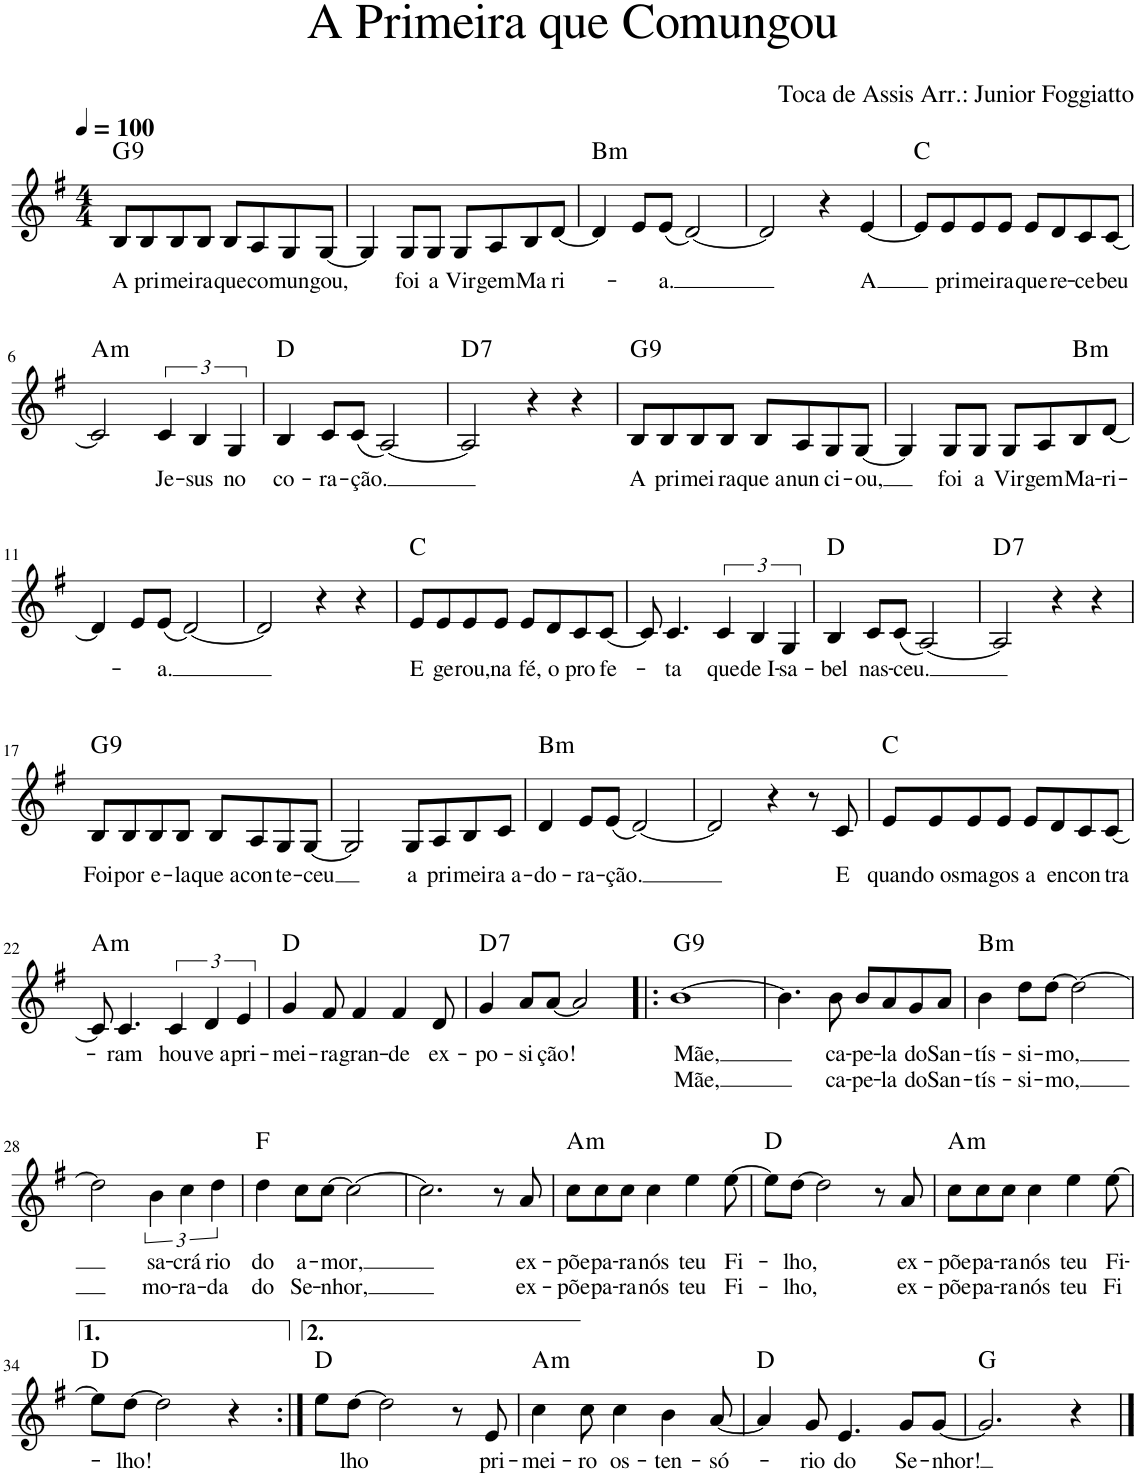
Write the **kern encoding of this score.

**kern	**text	**text	**harte
*part1	*part1	*part1	*part1
*staff1	*staff1	*staff1	*
*I"Voz	*	*	*
*I'Vo.	*	*	*
*clefG2	*	*	*
*k[f#]	*	*	*
*M4/4	*	*	*
*MM100	*	*	*
=1	=1	=1	=1
!	!LO:LY:b	!	!LO:H:kt=9
8B/L	A	.	G:9
!	!LO:LY:b	!	!
8B/	pri-	.	.
!	!LO:LY:b	!	!
8B/	-mei-	.	.
!	!LO:LY:b	!	!
8B/J	-ra	.	.
!	!LO:LY:b	!	!
8B/L	que	.	.
!	!LO:LY:b	!	!
8A/	co-	.	.
!	!LO:LY:b	!	!
8G/	-mun-	.	.
!	!LO:LY:b	!	!
[8G/J	-gou,	.	.
=2	=2	=2	=2
4G/]	.	.	.
!	!LO:LY:b	!	!
8G/L	foi	.	.
!	!LO:LY:b	!	!
8G/J	a	.	.
!	!LO:LY:b	!	!
8G/L	Vir-	.	.
!	!LO:LY:b	!	!
8A/	-gem	.	.
!	!LO:LY:b	!	!
8B/	Ma-	.	.
!	!LO:LY:b	!	!
[8d/J	-ri-	.	.
=3	=3	=3	=3
!	!	!	!LO:H:kt=m
4d/]	.	.	B:min
8e/L	.	.	.
!	!LO:LY:b	!	!
(8e/J	-a.	.	.
[2d/)	.	.	.
=4	=4	=4	=4
2d/]	.	.	.
4r	.	.	.
!	!LO:LY:b	!	!
[4e/	A	.	.
=5	=5	=5	=5
8e/L]	.	.	C:maj
!	!LO:LY:b	!	!
8e/	pri-	.	.
!	!LO:LY:b	!	!
8e/	-mei-	.	.
!	!LO:LY:b	!	!
8e/J	-ra	.	.
!	!LO:LY:b	!	!
8e/L	que	.	.
!	!LO:LY:b	!	!
8d/	re-	.	.
!	!LO:LY:b	!	!
8c/	-ce-	.	.
!	!LO:LY:b	!	!
[8c/J	-beu	.	.
!!LO:LB:g=z
=6	=6	=6	=6
!	!	!	!LO:H:kt=m
2c/]	.	.	A:min
!	!LO:LY:b	!	!
6c/	Je-	.	.
!	!LO:LY:b	!	!
6B/	-sus	.	.
!	!LO:LY:b	!	!
6G/	no	.	.
=7	=7	=7	=7
!	!LO:LY:b	!	!
4B/	co-	.	D:maj
!	!LO:LY:b	!	!
8c/L	-ra-	.	.
!	!LO:LY:b	!	!
(8c/J	-ção.	.	.
[2A/)	.	.	.
=8	=8	=8	=8
!	!	!	!LO:H:kt=7
2A/]	.	.	D:7
4r	.	.	.
4r	.	.	.
=9	=9	=9	=9
!	!LO:LY:b	!	!LO:H:kt=9
8B/L	A	.	G:9
!	!LO:LY:b	!	!
8B/	pri-	.	.
!	!LO:LY:b	!	!
8B/	-mei-	.	.
!	!LO:LY:b	!	!
8B/J	-ra	.	.
!	!LO:LY:b	!	!
8B/L	que a-	.	.
!	!LO:LY:b	!	!
8A/	-nun-	.	.
!	!LO:LY:b	!	!
8G/	-ci-	.	.
!	!LO:LY:b	!	!
[8G/J	-ou,	.	.
=10	=10	=10	=10
4G/]	.	.	.
!	!LO:LY:b	!	!
8G/L	foi	.	.
!	!LO:LY:b	!	!
8G/J	a	.	.
!	!LO:LY:b	!	!
8G/L	Vir-	.	.
!	!LO:LY:b	!	!
8A/	-gem	.	.
!	!LO:LY:b	!	!LO:H:kt=m
8B/	Ma-	.	B:min
!	!LO:LY:b	!	!
[8d/J	-ri-	.	.
!!LO:LB:g=z
=11	=11	=11	=11
4d/]	.	.	.
8e/L	.	.	.
!	!LO:LY:b	!	!
(8e/J	-a.	.	.
[2d/)	.	.	.
=12	=12	=12	=12
2d/]	.	.	.
4r	.	.	.
4r	.	.	.
=13	=13	=13	=13
!	!LO:LY:b	!	!
8e/L	E	.	C:maj
!	!LO:LY:b	!	!
8e/	ge-	.	.
!	!LO:LY:b	!	!
8e/	-rou,	.	.
!	!LO:LY:b	!	!
8e/J	na	.	.
!	!LO:LY:b	!	!
8e/L	fé,	.	.
!	!LO:LY:b	!	!
8d/	o	.	.
!	!LO:LY:b	!	!
8c/	pro-	.	.
!	!LO:LY:b	!	!
[8c/J	-fe-	.	.
=14	=14	=14	=14
8c/]	.	.	.
!	!LO:LY:b	!	!
4.c/	-ta	.	.
!	!LO:LY:b	!	!
6c/	que	.	.
!	!LO:LY:b	!	!
6B/	de I-	.	.
!	!LO:LY:b	!	!
6G/	-sa-	.	.
=15	=15	=15	=15
!	!LO:LY:b	!	!
4B/	-bel	.	D:maj
!	!LO:LY:b	!	!
8c/L	nas-	.	.
!	!LO:LY:b	!	!
(8c/J	-ceu.	.	.
[2A/)	.	.	.
=16	=16	=16	=16
!	!	!	!LO:H:kt=7
2A/]	.	.	D:7
4r	.	.	.
4r	.	.	.
!!LO:LB:g=z
=17	=17	=17	=17
!	!LO:LY:b	!	!LO:H:kt=9
8B/L	Foi	.	G:9
!	!LO:LY:b	!	!
8B/	por	.	.
!	!LO:LY:b	!	!
8B/	e-	.	.
!	!LO:LY:b	!	!
8B/J	-la	.	.
!	!LO:LY:b	!	!
8B/L	que a-	.	.
!	!LO:LY:b	!	!
8A/	-con-	.	.
!	!LO:LY:b	!	!
8G/	-te-	.	.
!	!LO:LY:b	!	!
[8G/J	-ceu	.	.
=18	=18	=18	=18
2G/]	.	.	.
!	!LO:LY:b	!	!
8G/L	a	.	.
!	!LO:LY:b	!	!
8A/	pri-	.	.
!	!LO:LY:b	!	!
8B/	-mei-	.	.
!	!LO:LY:b	!	!
8c/J	-ra a-	.	.
=19	=19	=19	=19
!	!LO:LY:b	!	!LO:H:kt=m
4d/	-do-	.	B:min
!	!LO:LY:b	!	!
8e/L	-ra-	.	.
!	!LO:LY:b	!	!
(8e/J	-ção.	.	.
[2d/)	.	.	.
=20	=20	=20	=20
2d/]	.	.	.
4r	.	.	.
8r	.	.	.
!	!LO:LY:b	!	!
8c/	E	.	.
=21	=21	=21	=21
!	!LO:LY:b	!	!
8e/L	quan-	.	C:maj
!	!LO:LY:b	!	!
8e/	-do os	.	.
!	!LO:LY:b	!	!
8e/	ma-	.	.
!	!LO:LY:b	!	!
8e/J	-gos	.	.
!	!LO:LY:b	!	!
8e/L	a	.	.
!	!LO:LY:b	!	!
8d/	en-	.	.
!	!LO:LY:b	!	!
8c/	-con-	.	.
!	!LO:LY:b	!	!
[8c/J	-tra-	.	.
!!LO:LB:g=z
=22	=22	=22	=22
!	!	!	!LO:H:kt=m
8c/]	.	.	A:min
!	!LO:LY:b	!	!
4.c/	-ram	.	.
!	!LO:LY:b	!	!
6c/	hou-	.	.
!	!LO:LY:b	!	!
6d/	-ve a	.	.
!	!LO:LY:b	!	!
6e/	pri-	.	.
=23	=23	=23	=23
!	!LO:LY:b	!	!
4g/	-mei-	.	D:maj
!	!LO:LY:b	!	!
8f#/	-ra	.	.
!	!LO:LY:b	!	!
4f#/	gran-	.	.
!	!LO:LY:b	!	!
4f#/	-de	.	.
!	!LO:LY:b	!	!
8d/	ex-	.	.
=24	=24	=24	=24
!	!LO:LY:b	!	!LO:H:kt=7
4g/	-po-	.	D:7
!	!LO:LY:b	!	!
8a/L	-si-	.	.
!	!LO:LY:b	!	!
[8a/J	-ção!	.	.
2a/]	.	.	.
=25!|:	=25!|:	=25!|:	=25!|:
!	!LO:LY:b	!LO:LY:b	!LO:H:kt=9
[1b	Mãe,	Mãe,	G:9
=26	=26	=26	=26
4.b\]	.	.	.
!	!LO:LY:b	!LO:LY:b	!
8b\	ca-	ca-	.
!	!LO:LY:b	!LO:LY:b	!
8b/L	-pe-	-pe-	.
!	!LO:LY:b	!LO:LY:b	!
8a/	-la	-la	.
!	!LO:LY:b	!LO:LY:b	!
8g/	do	do	.
!	!LO:LY:b	!LO:LY:b	!
8a/J	San-	San-	.
=27	=27	=27	=27
!	!LO:LY:b	!LO:LY:b	!LO:H:kt=m
4b\	-tís-	-tís-	B:min
!	!LO:LY:b	!LO:LY:b	!
8dd\L	-si-	-si-	.
!	!LO:LY:b	!LO:LY:b	!
[8dd\J	-mo,	-mo,	.
2dd\_	.	.	.
!!LO:LB:g=z
=28	=28	=28	=28
2dd\]	.	.	.
!	!LO:LY:b	!LO:LY:b	!
6b\	sa-	mo-	.
!	!LO:LY:b	!LO:LY:b	!
6cc\	-crá-	-ra-	.
!	!LO:LY:b	!LO:LY:b	!
6dd\	-rio	-da	.
=29	=29	=29	=29
!	!LO:LY:b	!LO:LY:b	!
4dd\	do	do	F:maj
!	!LO:LY:b	!LO:LY:b	!
8cc\L	a-	Se-	.
!	!LO:LY:b	!LO:LY:b	!
[8cc\J	-mor,	-nhor,	.
2cc\_	.	.	.
=30	=30	=30	=30
2.cc\]	.	.	.
8r	.	.	.
!	!LO:LY:b	!LO:LY:b	!
8a/	ex-	ex-	.
=31	=31	=31	=31
!	!LO:LY:b	!LO:LY:b	!LO:H:kt=m
8cc\L	-põe	-põe	A:min
!	!LO:LY:b	!LO:LY:b	!
8cc\	pa-	pa-	.
!	!LO:LY:b	!LO:LY:b	!
8cc\J	-ra	-ra	.
!	!LO:LY:b	!LO:LY:b	!
4cc\	nós	nós	.
!	!LO:LY:b	!LO:LY:b	!
4ee\	teu	teu	.
!	!LO:LY:b	!LO:LY:b	!
[8ee\	Fi-	Fi-	.
=32	=32	=32	=32
8ee\L]	.	.	D:maj
!	!LO:LY:b	!LO:LY:b	!
[8dd\J	-lho,	-lho,	.
2dd\]	.	.	.
8r	.	.	.
!	!LO:LY:b	!LO:LY:b	!
8a/	ex-	ex-	.
=33	=33	=33	=33
!	!LO:LY:b	!LO:LY:b	!LO:H:kt=m
8cc\L	-põe	-põe	A:min
!	!LO:LY:b	!LO:LY:b	!
8cc\	pa-	pa-	.
!	!LO:LY:b	!LO:LY:b	!
8cc\J	-ra	-ra	.
!	!LO:LY:b	!LO:LY:b	!
4cc\	nós	nós	.
!	!LO:LY:b	!LO:LY:b	!
4ee\	teu	teu	.
!	!LO:LY:b	!LO:LY:b	!
[8ee\	Fi-	Fi	.
!!LO:LB:g=z
=34	=34	=34	=34
8ee\L]	.	.	D:maj
!	!LO:LY:b	!	!
[8dd\J	-lho!	.	.
2dd\]	.	.	.
4r	.	.	.
=35:|!	=35:|!	=35:|!	=35:|!
8ee\L	.	.	D:maj
!	!LO:LY:b	!	!
[8dd\J	-lho	.	.
2dd\]	.	.	.
8r	.	.	.
!	!LO:LY:b	!	!
8e/	pri-	.	.
=36	=36	=36	=36
!	!LO:LY:b	!	!LO:H:kt=m
4cc\	-mei-	.	A:min
!	!LO:LY:b	!	!
8cc\	-ro	.	.
!	!LO:LY:b	!	!
4cc\	os-	.	.
!	!LO:LY:b	!	!
4b\	-ten-	.	.
!	!LO:LY:b	!	!
[8a/	-só-	.	.
=37	=37	=37	=37
4a/]	.	.	D:maj
!	!LO:LY:b	!	!
8g/	-rio	.	.
!	!LO:LY:b	!	!
4.e/	do	.	.
!	!LO:LY:b	!	!
8g/L	Se-	.	.
!	!LO:LY:b	!	!
[8g/J	-nhor!	.	.
=38	=38	=38	=38
2.g/]	.	.	G:maj
4r	.	.	.
==	==	==	==
*-	*-	*-	*-
